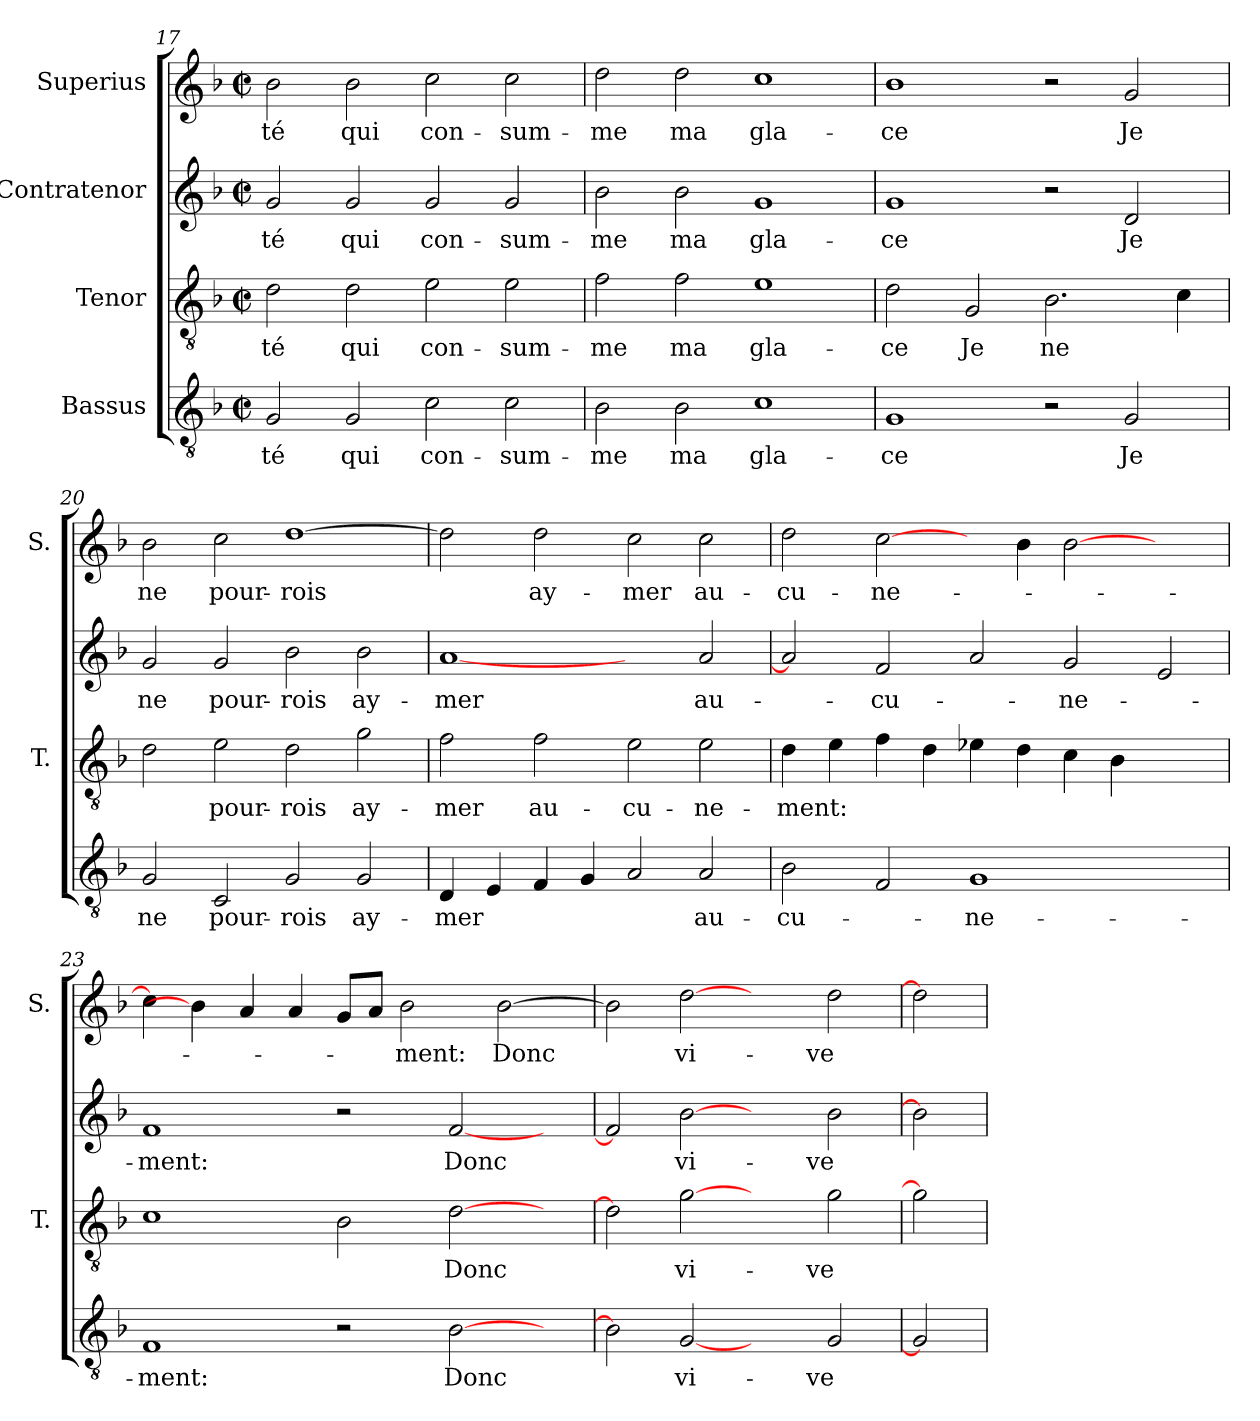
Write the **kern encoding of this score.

**kern	**text	**kern	**text	**kern	**text	**kern	**text
*part4	*part4	*part3	*part3	*part2	*part2	*part1	*part1
*staff4	*staff4	*staff3	*staff3	*staff2	*staff2	*staff1	*staff1
*I"Bassus	*	*I"Tenor	*	*I"Contratenor	*	*I"Superius	*
*	*	*I'T.	*	*	*	*I'S.	*
*clefGv2	*	*clefGv2	*	*clefG2	*	*clefG2	*
*k[b-]	*	*k[b-]	*	*k[b-]	*	*k[b-]	*
*F:	*	*F:	*	*F:	*	*F:	*
*M2/2	*	*M2/2	*	*M2/2	*	*M2/2	*
*met(c|)	*	*met(c|)	*	*met(c|)	*	*met(c|)	*
=17	=17	=17	=17	=17	=17	=17	=17
2G/	-té	2d\	-té	2g/	-té	2b-\	-té
2G/	qui	2d\	qui	2g/	qui	2b-\	qui
2c\	con-	2e\	con-	2g/	con-	2cc\	con-
2c\	-sum-	2e\	-sum-	2g/	-sum-	2cc\	-sum-
=18	=18	=18	=18	=18	=18	=18	=18
2B-\	-me	2f\	-me	2b-\	-me	2dd\	-me
2B-\	ma	2f\	ma	2b-\	ma	2dd\	ma
1c\	gla-	1e\	gla-	1g/	gla-	1cc\	gla-
!!LO:PB:g=z
=19	=19	=19	=19	=19	=19	=19	=19
1G/	-ce	2d\	-ce	1g/	-ce	1b-\	-ce
.	.	2G/	Je	.	.	.	.
2r	.	2.B-\	ne	2r	.	2r	.
2G/	Je	.	.	2d/	Je	2g/	Je
.	.	4c\	.	.	.	.	.
=20	=20	=20	=20	=20	=20	=20	=20
2G/	ne	2d\	.	2g/	ne	2b-\	ne
2C/	pour-	2e\	pour-	2g/	pour-	2cc\	pour-
2G/	-rois	2d\	-rois	2b-\	-rois	[1dd\	-rois
2G/	ay-	2g\	ay-	2b-\	ay-	.	.
=21	=21	=21	=21	=21	=21	=21	=21
4D/	-mer	2f\	-mer	[1a/	-mer	2dd\]	.
4E/	.	.	.	.	.	.	.
4F/	.	2f\	au-	.	.	2dd\	ay-
4G/	.	.	.	.	.	.	.
2A/	.	2e\	-cu-	2ryy	.	2cc\	-mer
2A/	au-	2e\	-ne-	2a/	au-	2cc\	au-
=22	=22	=22	=22	=22	=22	=22	=22
2B-\	-cu-	4d\	-ment:	2a/]	.	2dd\	-cu-
.	.	4e\	.	.	.	.	.
2F/	.	4f\	.	2f/	-cu-	[2cc\	-ne-
.	.	4d\	.	.	.	.	.
1G/	-ne-	4e-X\	.	2a/	.	4ryy	.
.	.	4d\	.	.	.	4b-\	.
.	.	4c\	.	2g/	-ne-	[2b-\	.
.	.	4B-\	.	.	.	.	.
2ryy	.	2ryy	.	2e/	.	2ryy	.
=23	=23	=23	=23	=23	=23	=23	=23
1F/	-ment:	1c\	.	1f/	-ment:	4cc\]	.
.	.	.	.	.	.	4b-\]	.
.	.	.	.	.	.	4a/	.
.	.	.	.	.	.	4a/	.
2r	.	2B-\	.	2r	.	8g/L	.
.	.	.	.	.	.	8a/J	.
.	.	.	.	.	.	2b-\	-ment:
[2B-\	Donc	[2d\	Donc	[2f/	Donc	.	.
.	.	.	.	.	.	[2b-\	Donc
4ryy	.	4ryy	.	4ryy	.	.	.
!!LO:LB:g=z
=24	=24	=24	=24	=24	=24	=24	=24
2B-\]	.	2d\]	.	2f/]	.	2b-\]	.
[2G/	vi-	[2g\	vi-	[2b-\	vi-	[2dd\	vi-
2ryy	.	2ryy	.	2ryy	.	2ryy	.
2G/	-ve	2g\	-ve	2b-\	-ve	2dd\	-ve
=25	=25	=25	=25	=25	=25	=25	=25
2G/]	.	2g\]	.	2b-\]	.	2dd\]	.
=	=	=	=	=	=	=	=
*-	*-	*-	*-	*-	*-	*-	*-
